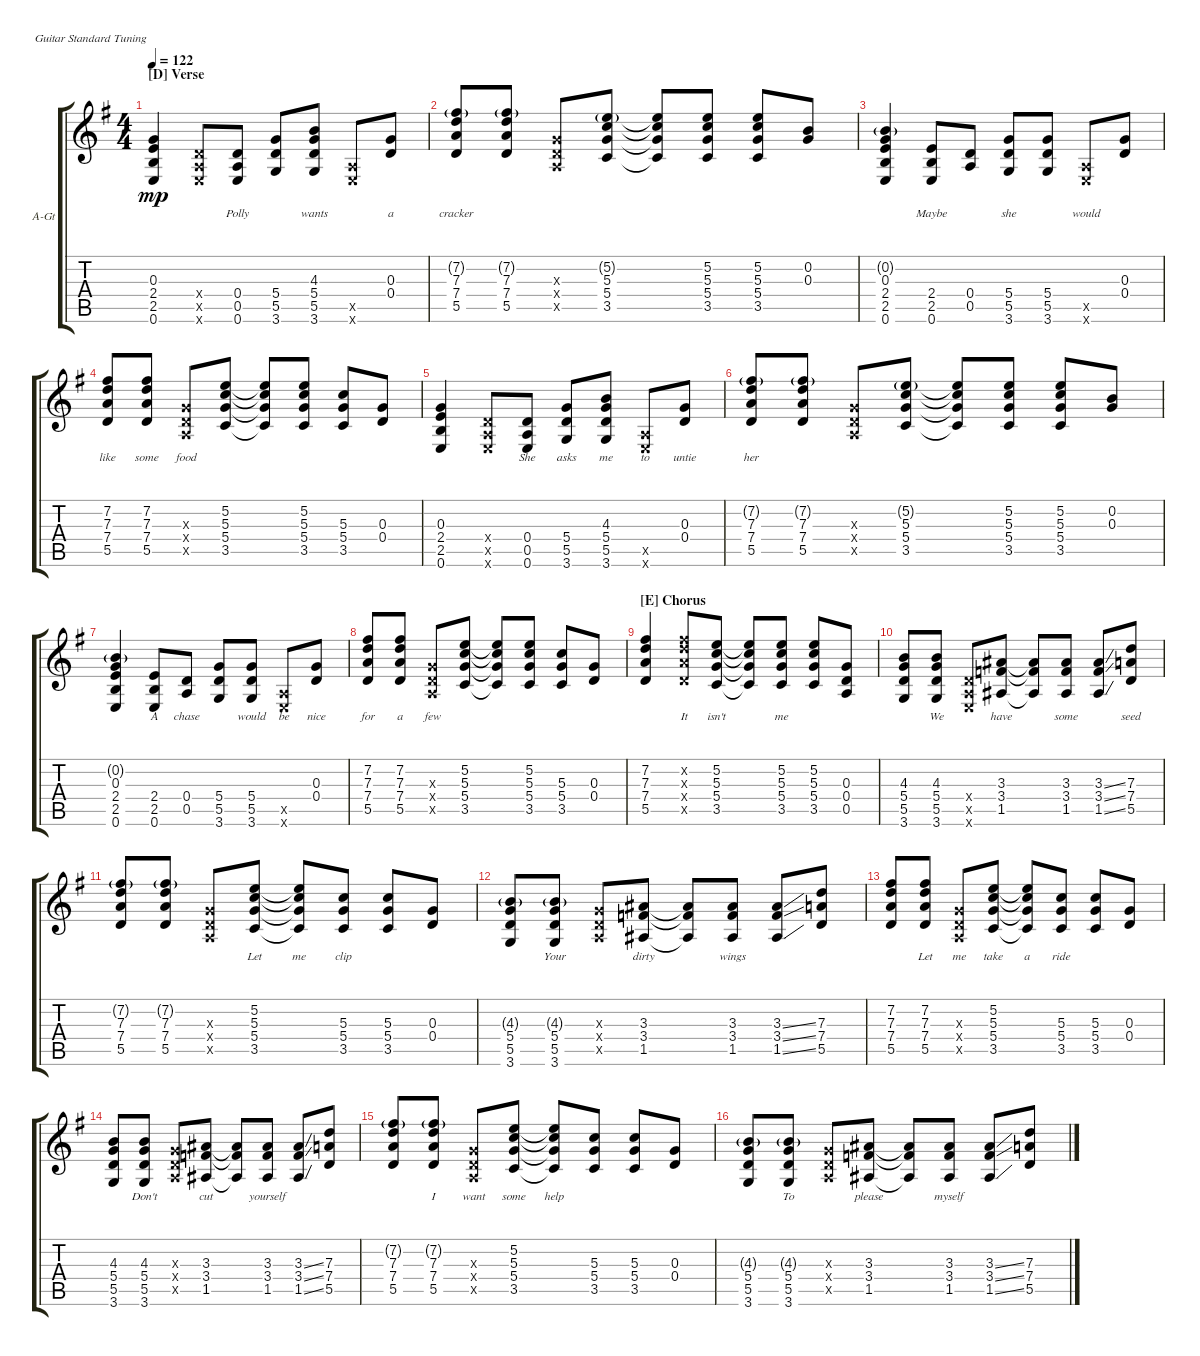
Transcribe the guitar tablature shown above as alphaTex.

\defaultSystemsLayout 4
\bracketExtendMode groupsimilarinstruments
\firstSystemTrackNameOrientation horizontal
\otherSystemsTrackNameOrientation horizontal
\track ("Ac Guitar" "A-Gt") {instrument electricguitarclean}
\staff {score tabs}
\tuning (E4 B3 G3 D3 A2 E2)
\ts (4 4)
\section ("D" "Verse")
\tempo 122
\clef g2
\scale
1.05549
\ks g
(0.6 2.5 2.4 0.3).4{lyrics (0 "") lyrics (1 "") lyrics (2 "") lyrics (3 "") lyrics (4 "") dy mp} (0.6{x} 0.5{x} 0.4{x}).8{lyrics (0 "") lyrics (1 "") lyrics (2 "") lyrics (3 "") lyrics (4 "")} (0.6 0.5 0.4).8{lyrics (0 "Polly") lyrics (1 "") lyrics (2 "") lyrics (3 "") lyrics (4 "")} (3.6 5.5 5.4).8{lyrics (0 "") lyrics (1 "") lyrics (2 "") lyrics (3 "") lyrics (4 "")} (3.6 5.5 5.4 4.3).8{lyrics (0 "wants") lyrics (1 "") lyrics (2 "") lyrics (3 "") lyrics (4 "")} (0.6{x} 0.5{x}).8{lyrics (0 "") lyrics (1 "") lyrics (2 "") lyrics (3 "") lyrics (4 "")} (0.4 0.3).8{lyrics (0 "a") lyrics (1 "") lyrics (2 "") lyrics (3 "") lyrics (4 "")} |
\scale
0.944515 (5.5 7.4 7.3 7.2{g}).8{lyrics (0 "cracker") lyrics (1 "") lyrics (2 "") lyrics (3 "") lyrics (4 "")} (5.5 7.4 7.3 7.2{g}).8{lyrics (0 "") lyrics (1 "") lyrics (2 "") lyrics (3 "") lyrics (4 "")} (0.5{x} 0.4{x} 0.3{x}).8{lyrics (0 "") lyrics (1 "") lyrics (2 "") lyrics (3 "") lyrics (4 "")} (3.5 5.4 5.3 5.2{g}).8{lyrics (0 "") lyrics (1 "") lyrics (2 "") lyrics (3 "") lyrics (4 "")} (3.5{t} 5.4{t} 5.3{t} 5.2{t}).8{lyrics (0 "") lyrics (1 "") lyrics (2 "") lyrics (3 "") lyrics (4 "")} (3.5 5.4 5.3 5.2).8{lyrics (0 "") lyrics (1 "") lyrics (2 "") lyrics (3 "") lyrics (4 "")} (3.5 5.4 5.3 5.2).8{lyrics (0 "") lyrics (1 "") lyrics (2 "") lyrics (3 "") lyrics (4 "")} (0.3 0.2).8{lyrics (0 "") lyrics (1 "") lyrics (2 "") lyrics (3 "") lyrics (4 "")} |
\scale
1.05549 (0.6 2.5 2.4 0.3 0.2{g}).4{lyrics (0 "") lyrics (1 "") lyrics (2 "") lyrics (3 "") lyrics (4 "")} (0.6 2.5 2.4).8{lyrics (0 "Maybe") lyrics (1 "") lyrics (2 "") lyrics (3 "") lyrics (4 "")} (0.5 0.4).8{lyrics (0 "") lyrics (1 "") lyrics (2 "") lyrics (3 "") lyrics (4 "")} (3.6 5.5 5.4).8{lyrics (0 "she") lyrics (1 "") lyrics (2 "") lyrics (3 "") lyrics (4 "")} (3.6 5.5 5.4).8{lyrics (0 "") lyrics (1 "") lyrics (2 "") lyrics (3 "") lyrics (4 "")} (0.5{x} 0.6{x}).8{lyrics (0 "would") lyrics (1 "") lyrics (2 "") lyrics (3 "") lyrics (4 "")} (0.4 0.3).8{lyrics (0 "") lyrics (1 "") lyrics (2 "") lyrics (3 "") lyrics (4 "")} |
\scale
0.944515 (5.5 7.4 7.3 7.2).8{lyrics (0 "like") lyrics (1 "") lyrics (2 "") lyrics (3 "") lyrics (4 "")} (5.5 7.4 7.3 7.2).8{lyrics (0 "some") lyrics (1 "") lyrics (2 "") lyrics (3 "") lyrics (4 "")} (0.5{x} 0.4{x} 0.3{x}).8{lyrics (0 "food") lyrics (1 "") lyrics (2 "") lyrics (3 "") lyrics (4 "")} (3.5 5.4 5.3 5.2).8{lyrics (0 "") lyrics (1 "") lyrics (2 "") lyrics (3 "") lyrics (4 "")} (3.5{t} 5.4{t} 5.3{t} 5.2{t}).8{lyrics (0 "") lyrics (1 "") lyrics (2 "") lyrics (3 "") lyrics (4 "")} (3.5 5.4 5.3 5.2).8{lyrics (0 "") lyrics (1 "") lyrics (2 "") lyrics (3 "") lyrics (4 "")} (3.5 5.4 5.3).8{lyrics (0 "") lyrics (1 "") lyrics (2 "") lyrics (3 "") lyrics (4 "")} (0.4 0.3).8{lyrics (0 "") lyrics (1 "") lyrics (2 "") lyrics (3 "") lyrics (4 "")} |
\scale
1.05549 (0.6 2.5 2.4 0.3).4{lyrics (0 "") lyrics (1 "") lyrics (2 "") lyrics (3 "") lyrics (4 "")} (0.6{x} 0.5{x} 0.4{x}).8{lyrics (0 "") lyrics (1 "") lyrics (2 "") lyrics (3 "") lyrics (4 "")} (0.6 0.5 0.4).8{lyrics (0 "She") lyrics (1 "") lyrics (2 "") lyrics (3 "") lyrics (4 "")} (3.6 5.5 5.4).8{lyrics (0 "asks") lyrics (1 "") lyrics (2 "") lyrics (3 "") lyrics (4 "")} (3.6 5.5 5.4 4.3).8{lyrics (0 "me") lyrics (1 "") lyrics (2 "") lyrics (3 "") lyrics (4 "")} (0.6{x} 0.5{x}).8{lyrics (0 "to") lyrics (1 "") lyrics (2 "") lyrics (3 "") lyrics (4 "")} (0.4 0.3).8{lyrics (0 "untie") lyrics (1 "") lyrics (2 "") lyrics (3 "") lyrics (4 "")} |
\scale
0.944515 (5.5 7.4 7.3 7.2{g}).8{lyrics (0 "her") lyrics (1 "") lyrics (2 "") lyrics (3 "") lyrics (4 "")} (5.5 7.4 7.3 7.2{g}).8{lyrics (0 "") lyrics (1 "") lyrics (2 "") lyrics (3 "") lyrics (4 "")} (0.5{x} 0.4{x} 0.3{x}).8{lyrics (0 "") lyrics (1 "") lyrics (2 "") lyrics (3 "") lyrics (4 "")} (3.5 5.4 5.3 5.2{g}).8{lyrics (0 "") lyrics (1 "") lyrics (2 "") lyrics (3 "") lyrics (4 "")} (3.5{t} 5.4{t} 5.3{t} 5.2{t}).8{lyrics (0 "") lyrics (1 "") lyrics (2 "") lyrics (3 "") lyrics (4 "")} (3.5 5.4 5.3 5.2).8{lyrics (0 "") lyrics (1 "") lyrics (2 "") lyrics (3 "") lyrics (4 "")} (3.5 5.4 5.3 5.2).8{lyrics (0 "") lyrics (1 "") lyrics (2 "") lyrics (3 "") lyrics (4 "")} (0.3 0.2).8{lyrics (0 "") lyrics (1 "") lyrics (2 "") lyrics (3 "") lyrics (4 "")} |
\scale
1.05549 (0.6 2.5 2.4 0.3 0.2{g}).4{lyrics (0 "") lyrics (1 "") lyrics (2 "") lyrics (3 "") lyrics (4 "")} (0.6 2.5 2.4).8{lyrics (0 "A") lyrics (1 "") lyrics (2 "") lyrics (3 "") lyrics (4 "")} (0.5 0.4).8{lyrics (0 "chase") lyrics (1 "") lyrics (2 "") lyrics (3 "") lyrics (4 "")} (3.6 5.5 5.4).8{lyrics (0 "") lyrics (1 "") lyrics (2 "") lyrics (3 "") lyrics (4 "")} (3.6 5.5 5.4).8{lyrics (0 "would") lyrics (1 "") lyrics (2 "") lyrics (3 "") lyrics (4 "")} (0.5{x} 0.6{x}).8{lyrics (0 "be") lyrics (1 "") lyrics (2 "") lyrics (3 "") lyrics (4 "")} (0.4 0.3).8{lyrics (0 "nice") lyrics (1 "") lyrics (2 "") lyrics (3 "") lyrics (4 "")} |
\scale
0.944515 (5.5 7.4 7.3 7.2).8{lyrics (0 "for") lyrics (1 "") lyrics (2 "") lyrics (3 "") lyrics (4 "")} (5.5 7.4 7.3 7.2).8{lyrics (0 "a") lyrics (1 "") lyrics (2 "") lyrics (3 "") lyrics (4 "")} (0.5{x} 0.4{x} 0.3{x}).8{lyrics (0 "few") lyrics (1 "") lyrics (2 "") lyrics (3 "") lyrics (4 "")} (3.5 5.4 5.3 5.2).8{lyrics (0 "") lyrics (1 "") lyrics (2 "") lyrics (3 "") lyrics (4 "")} (3.5{t} 5.4{t} 5.3{t} 5.2{t}).8{lyrics (0 "") lyrics (1 "") lyrics (2 "") lyrics (3 "") lyrics (4 "")} (3.5 5.4 5.3 5.2).8{lyrics (0 "") lyrics (1 "") lyrics (2 "") lyrics (3 "") lyrics (4 "")} (3.5 5.4 5.3).8{lyrics (0 "") lyrics (1 "") lyrics (2 "") lyrics (3 "") lyrics (4 "")} (0.4 0.3).8{lyrics (0 "") lyrics (1 "") lyrics (2 "") lyrics (3 "") lyrics (4 "")} |
\section ("E" "Chorus")
\scale
1.05549 (5.5 7.4 7.3 7.2).4{lyrics (0 "") lyrics (1 "") lyrics (2 "") lyrics (3 "") lyrics (4 "")} (5.5{x} 7.4{x} 7.3{x} 7.2{x}).8{lyrics (0 "It") lyrics (1 "") lyrics (2 "") lyrics (3 "") lyrics (4 "")} (3.5 5.4 5.3 5.2).8{lyrics (0 "isn't") lyrics (1 "") lyrics (2 "") lyrics (3 "") lyrics (4 "")} (3.5{t} 5.4{t} 5.3{t} 5.2{t}).8{lyrics (0 "") lyrics (1 "") lyrics (2 "") lyrics (3 "") lyrics (4 "")} (3.5 5.4 5.3 5.2).8{lyrics (0 "me") lyrics (1 "") lyrics (2 "") lyrics (3 "") lyrics (4 "")} (3.5 5.4 5.3 5.2).8{lyrics (0 "") lyrics (1 "") lyrics (2 "") lyrics (3 "") lyrics (4 "")} (0.5 0.4 0.3).8{lyrics (0 "") lyrics (1 "") lyrics (2 "") lyrics (3 "") lyrics (4 "")} |
\scale
0.944515 (3.6 5.5 5.4 4.3).8{lyrics (0 "") lyrics (1 "") lyrics (2 "") lyrics (3 "") lyrics (4 "")} (3.6 5.5 5.4 4.3).8{lyrics (0 "We") lyrics (1 "") lyrics (2 "") lyrics (3 "") lyrics (4 "")} (0.6{x} 0.5{x} 0.4{x}).8{lyrics (0 "") lyrics (1 "") lyrics (2 "") lyrics (3 "") lyrics (4 "")} (1.5 3.4 3.3).8{lyrics (0 "have") lyrics (1 "") lyrics (2 "") lyrics (3 "") lyrics (4 "")} (1.5{t} 3.4{t} 3.3{t}).8{lyrics (0 "") lyrics (1 "") lyrics (2 "") lyrics (3 "") lyrics (4 "")} (1.5 3.4 3.3).8{lyrics (0 "some") lyrics (1 "") lyrics (2 "") lyrics (3 "") lyrics (4 "")} (1.5{ss} 3.4{ss} 3.3{ss}).8{lyrics (0 "") lyrics (1 "") lyrics (2 "") lyrics (3 "") lyrics (4 "")} (5.5 7.4 7.3).8{lyrics (0 "seed") lyrics (1 "") lyrics (2 "") lyrics (3 "") lyrics (4 "")} |
\scale
1.05549 (5.5 7.4 7.3 7.2{g}).8{lyrics (0 "") lyrics (1 "") lyrics (2 "") lyrics (3 "") lyrics (4 "")} (5.5 7.4 7.3 7.2{g}).8{lyrics (0 "") lyrics (1 "") lyrics (2 "") lyrics (3 "") lyrics (4 "")} (0.5{x} 0.4{x} 0.3{x}).8{lyrics (0 "") lyrics (1 "") lyrics (2 "") lyrics (3 "") lyrics (4 "")} (3.5 5.4 5.3 5.2).8{lyrics (0 "Let") lyrics (1 "") lyrics (2 "") lyrics (3 "") lyrics (4 "")} (3.5{t} 5.4{t} 5.3{t} 5.2{t}).8{lyrics (0 "me") lyrics (1 "") lyrics (2 "") lyrics (3 "") lyrics (4 "")} (3.5 5.4 5.3).8{lyrics (0 "clip") lyrics (1 "") lyrics (2 "") lyrics (3 "") lyrics (4 "")} (3.5 5.4 5.3).8{lyrics (0 "") lyrics (1 "") lyrics (2 "") lyrics (3 "") lyrics (4 "")} (0.4 0.3).8{lyrics (0 "") lyrics (1 "") lyrics (2 "") lyrics (3 "") lyrics (4 "")} |
\scale
0.944515 (3.6 5.5 5.4 4.3{g}).8{lyrics (0 "") lyrics (1 "") lyrics (2 "") lyrics (3 "") lyrics (4 "")} (3.6 5.5 5.4 4.3{g}).8{lyrics (0 "Your") lyrics (1 "") lyrics (2 "") lyrics (3 "") lyrics (4 "")} (0.5{x} 0.4{x} 0.3{x}).8{lyrics (0 "") lyrics (1 "") lyrics (2 "") lyrics (3 "") lyrics (4 "")} (1.5 3.4 3.3).8{lyrics (0 "dirty") lyrics (1 "") lyrics (2 "") lyrics (3 "") lyrics (4 "")} (1.5{t} 3.4{t} 3.3{t}).8{lyrics (0 "") lyrics (1 "") lyrics (2 "") lyrics (3 "") lyrics (4 "")} (1.5 3.4 3.3).8{lyrics (0 "wings") lyrics (1 "") lyrics (2 "") lyrics (3 "") lyrics (4 "")} (1.5{ss} 3.4{ss} 3.3{ss}).8{lyrics (0 "") lyrics (1 "") lyrics (2 "") lyrics (3 "") lyrics (4 "")} (5.5 7.4 7.3).8{lyrics (0 "") lyrics (1 "") lyrics (2 "") lyrics (3 "") lyrics (4 "")} |
\scale
1.05549 (5.5 7.4 7.3 7.2).8{lyrics (0 "") lyrics (1 "") lyrics (2 "") lyrics (3 "") lyrics (4 "")} (5.5 7.4 7.3 7.2).8{lyrics (0 "Let") lyrics (1 "") lyrics (2 "") lyrics (3 "") lyrics (4 "")} (0.5{x} 0.4{x} 0.3{x}).8{lyrics (0 "me") lyrics (1 "") lyrics (2 "") lyrics (3 "") lyrics (4 "")} (3.5 5.4 5.3 5.2).8{lyrics (0 "take") lyrics (1 "") lyrics (2 "") lyrics (3 "") lyrics (4 "")} (3.5{t} 5.4{t} 5.3{t} 5.2{t}).8{lyrics (0 "a") lyrics (1 "") lyrics (2 "") lyrics (3 "") lyrics (4 "")} (3.5 5.4 5.3).8{lyrics (0 "ride") lyrics (1 "") lyrics (2 "") lyrics (3 "") lyrics (4 "")} (3.5 5.4 5.3).8{lyrics (0 "") lyrics (1 "") lyrics (2 "") lyrics (3 "") lyrics (4 "")} (0.4 0.3).8{lyrics (0 "") lyrics (1 "") lyrics (2 "") lyrics (3 "") lyrics (4 "")} |
\scale
0.944515 (3.6 5.5 5.4 4.3).8{lyrics (0 "") lyrics (1 "") lyrics (2 "") lyrics (3 "") lyrics (4 "")} (3.6 5.5 5.4 4.3).8{lyrics (0 "Don't") lyrics (1 "") lyrics (2 "") lyrics (3 "") lyrics (4 "")} (0.5{x} 0.4{x} 0.3{x}).8{lyrics (0 "") lyrics (1 "") lyrics (2 "") lyrics (3 "") lyrics (4 "")} (1.5 3.4 3.3).8{lyrics (0 "cut") lyrics (1 "") lyrics (2 "") lyrics (3 "") lyrics (4 "")} (1.5{t} 3.4{t} 3.3{t}).8{lyrics (0 "") lyrics (1 "") lyrics (2 "") lyrics (3 "") lyrics (4 "")} (1.5 3.4 3.3).8{lyrics (0 "yourself") lyrics (1 "") lyrics (2 "") lyrics (3 "") lyrics (4 "")} (1.5{ss} 3.4{ss} 3.3{ss}).8{lyrics (0 "") lyrics (1 "") lyrics (2 "") lyrics (3 "") lyrics (4 "")} (5.5 7.4 7.3).8{lyrics (0 "") lyrics (1 "") lyrics (2 "") lyrics (3 "") lyrics (4 "")} |
\scale
1.05549 (5.5 7.4 7.3 7.2{g}).8{lyrics (0 "") lyrics (1 "") lyrics (2 "") lyrics (3 "") lyrics (4 "")} (5.5 7.4 7.3 7.2{g}).8{lyrics (0 "I") lyrics (1 "") lyrics (2 "") lyrics (3 "") lyrics (4 "")} (0.5{x} 0.4{x} 0.3{x}).8{lyrics (0 "want") lyrics (1 "") lyrics (2 "") lyrics (3 "") lyrics (4 "")} (3.5 5.4 5.3 5.2).8{lyrics (0 "some") lyrics (1 "") lyrics (2 "") lyrics (3 "") lyrics (4 "")} (3.5{t} 5.4{t} 5.3{t} 5.2{t}).8{lyrics (0 "help") lyrics (1 "") lyrics (2 "") lyrics (3 "") lyrics (4 "")} (3.5 5.4 5.3).8{lyrics (0 "") lyrics (1 "") lyrics (2 "") lyrics (3 "") lyrics (4 "")} (3.5 5.4 5.3).8{lyrics (0 "") lyrics (1 "") lyrics (2 "") lyrics (3 "") lyrics (4 "")} (0.4 0.3).8{lyrics (0 "") lyrics (1 "") lyrics (2 "") lyrics (3 "") lyrics (4 "")} |
\scale
0.944515 (3.6 5.5 5.4 4.3{g}).8{lyrics (0 "") lyrics (1 "") lyrics (2 "") lyrics (3 "") lyrics (4 "")} (3.6 5.5 5.4 4.3{g}).8{lyrics (0 "To") lyrics (1 "") lyrics (2 "") lyrics (3 "") lyrics (4 "")} (0.5{x} 0.4{x} 0.3{x}).8{lyrics (0 "") lyrics (1 "") lyrics (2 "") lyrics (3 "") lyrics (4 "")} (1.5 3.4 3.3).8{lyrics (0 "please") lyrics (1 "") lyrics (2 "") lyrics (3 "") lyrics (4 "")} (1.5{t} 3.4{t} 3.3{t}).8{lyrics (0 "") lyrics (1 "") lyrics (2 "") lyrics (3 "") lyrics (4 "")} (1.5 3.4 3.3).8{lyrics (0 "myself") lyrics (1 "") lyrics (2 "") lyrics (3 "") lyrics (4 "")} (1.5{ss} 3.4{ss} 3.3{ss}).8{lyrics (0 "") lyrics (1 "") lyrics (2 "") lyrics (3 "") lyrics (4 "")} (5.5 7.4 7.3).8{lyrics (0 "") lyrics (1 "") lyrics (2 "") lyrics (3 "") lyrics (4 "")}
